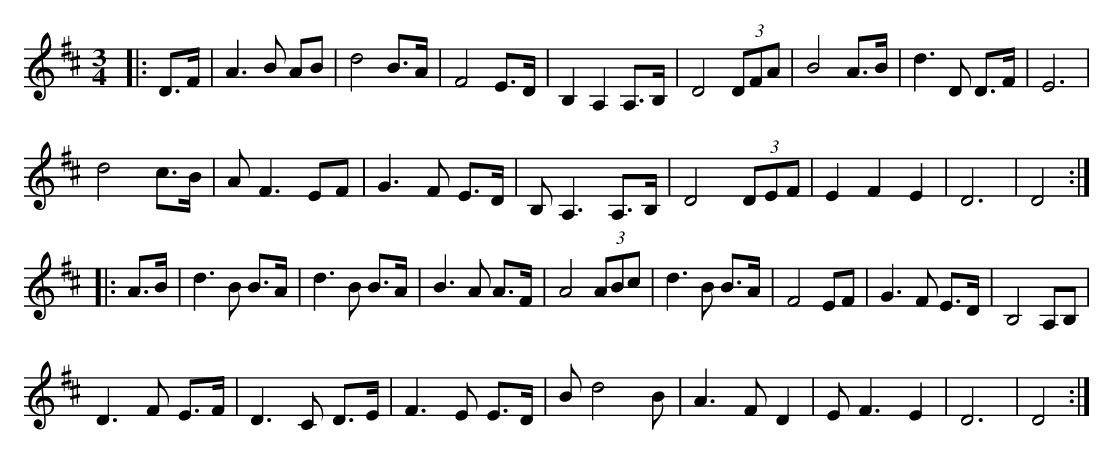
X:1
M:3/4
K:D
|:D>F|A3 B AB|d4 B>A|F4 E>D|B,2 A,2 A,>B,|D4 (3DFA|B4 A>B|d3 D D>F|E6|
d4 c>B|AF3 EF|G3F E>D|B,A,3 A,>B,|D4 (3DEF|E2 F2 E2|D6| D4 :|
|:A>B|d3B B>A|d3B B>A|B3A A>F|A4 (3ABc|d3 B B>A|F4 EF|G3F E>D|B,4 A,B,|
D3F E>F|D3C D>E|F3E E>D|Bd4 B|A3 F D2|EF3 E2|D6| D4 :|
